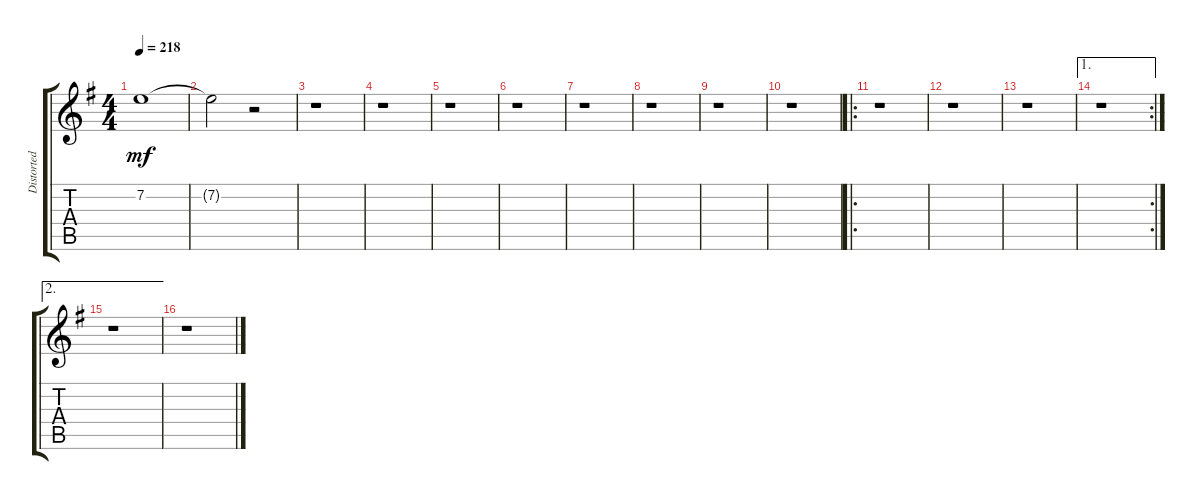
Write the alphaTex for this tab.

\track ("Distorted Guitar" "Distorted ") {instrument overdrivenguitar}
\staff {score tabs}
\tuning (D4 A3 F3 C3 G2 D2) {hide}
\ts (4 4)
\tempo 218
\clef g2
\ks g
7.2{t}.1{dy mf} |
7.2{t}.2 r.2 |
r.1 |
r.1 |
r.1 |
r.1 |
r.1 |
r.1 |
r.1 |
r.1 |
\ro
r.1 |
r.1 |
r.1 |
\ae 1
\rc 2
r.1 |
\ae 2
r.1 |
r.1
